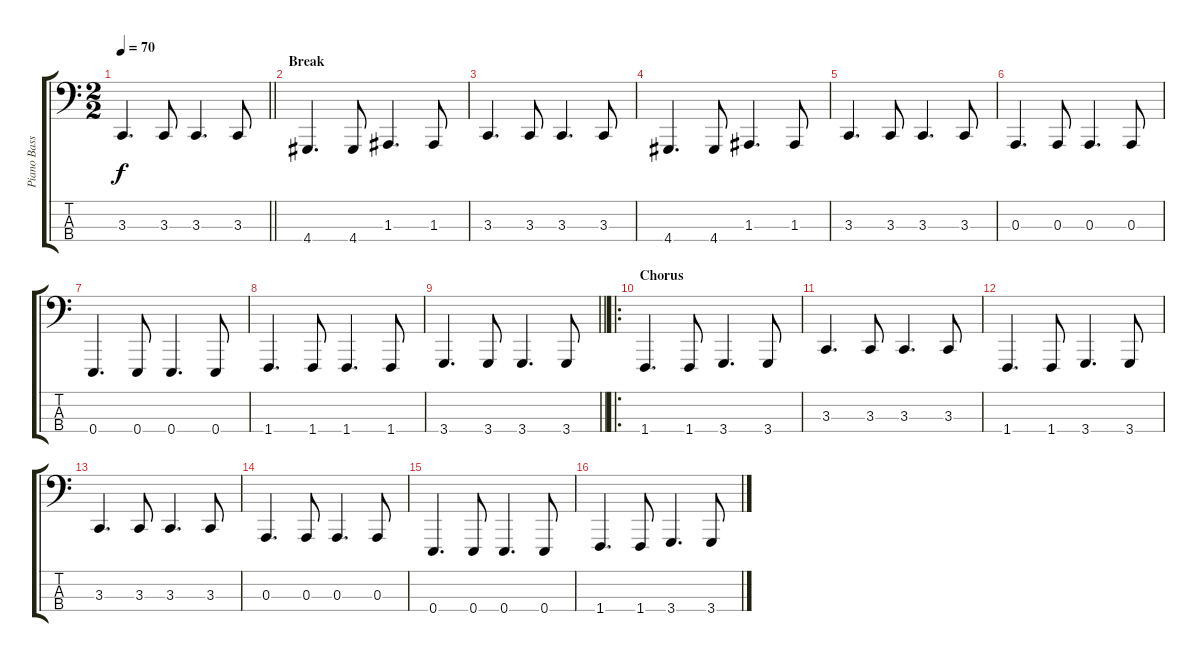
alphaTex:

\track ("Piano Basse" "Piano Bass") {instrument acousticgrandpiano}
\staff {score tabs}
\tuning (G2 D2 A1 E1) {hide}
\ts (2 2)
\tempo 70
\clef f4
\barLineRight lightlight
\ks c
3.3.4{d dy f} 3.3.8 3.3.4{d} 3.3.8 |
\section ("" "Break")
4.4.4{d} 4.4.8 1.3.4{d} 1.3.8 |
3.3.4{d} 3.3.8 3.3.4{d} 3.3.8 |
4.4.4{d} 4.4.8 1.3.4{d} 1.3.8 |
3.3.4{d} 3.3.8 3.3.4{d} 3.3.8 |
0.3.4{d} 0.3.8 0.3.4{d} 0.3.8 |
0.4.4{d} 0.4.8 0.4.4{d} 0.4.8 |
1.4.4{d} 1.4.8 1.4.4{d} 1.4.8 |
\barLineRight lightlight
3.4.4{d} 3.4.8 3.4.4{d} 3.4.8 |
\ro
\section ("" "Chorus")
1.4.4{d} 1.4.8 3.4.4{d} 3.4.8 |
3.3.4{d} 3.3.8 3.3.4{d} 3.3.8 |
1.4.4{d} 1.4.8 3.4.4{d} 3.4.8 |
3.3.4{d} 3.3.8 3.3.4{d} 3.3.8 |
0.3.4{d} 0.3.8 0.3.4{d} 0.3.8 |
0.4.4{d} 0.4.8 0.4.4{d} 0.4.8 |
1.4.4{d} 1.4.8 3.4.4{d} 3.4.8
